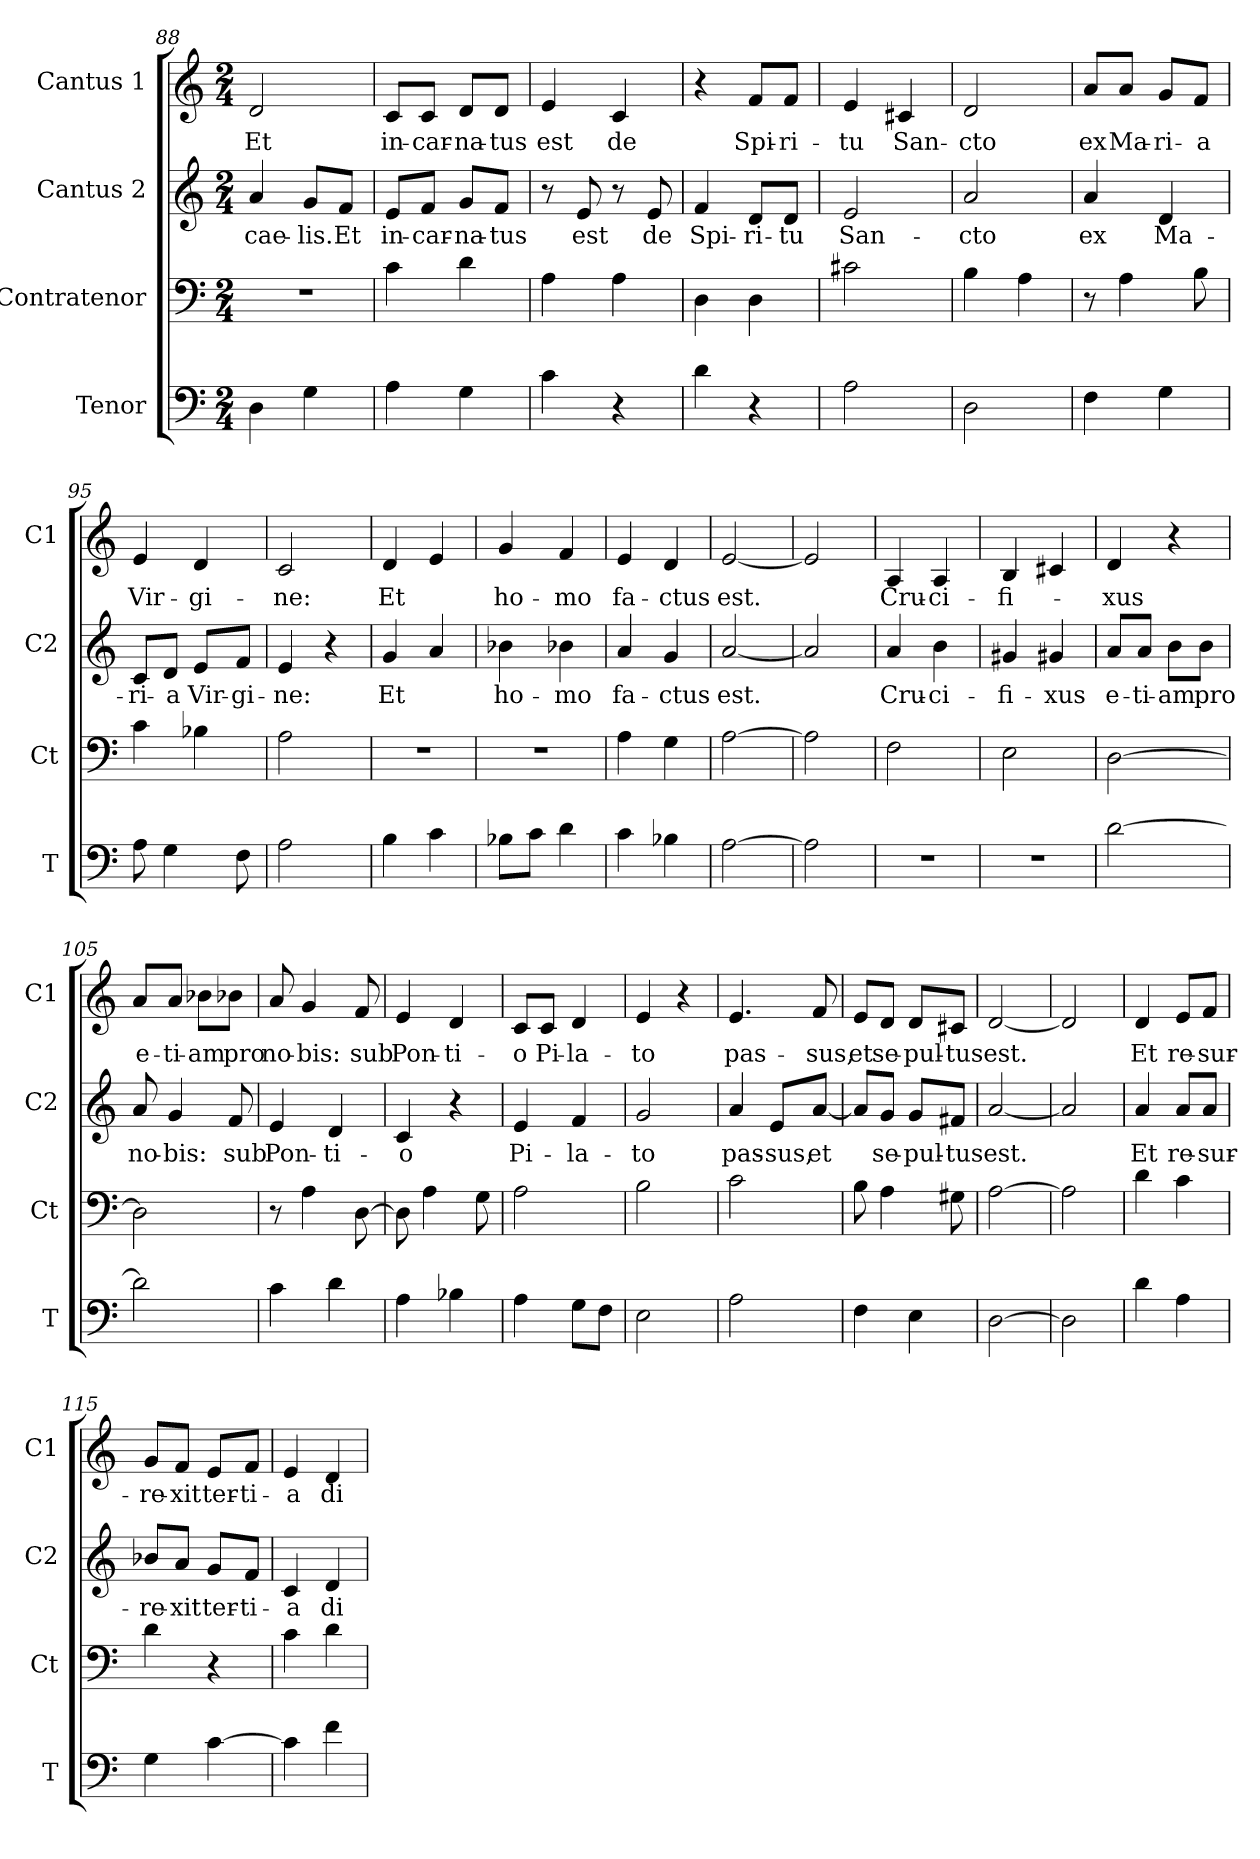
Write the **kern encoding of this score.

**kern	**kern	**kern	**text	**kern	**text
*part4	*part3	*part2	*part2	*part1	*part1
*staff4	*staff3	*staff2	*staff2	*staff1	*staff1
*I"Tenor	*I"Contratenor	*I"Cantus 2	*	*I"Cantus 1	*
*I'T	*I'Ct	*I'C2	*	*I'C1	*
*clefF4	*clefF4	*clefG2	*	*clefG2	*
*k[]	*k[]	*k[]	*	*k[]	*
*C:	*C:	*C:	*	*C:	*
*M2/4	*M2/4	*M2/4	*	*M2/4	*
=88	=88	=88	=88	=88	=88
4D\	2r	4a/	cae-	2d/	Et
4G\	.	8g/L	-lis.	.	.
.	.	8f/J	Et	.	.
=89	=89	=89	=89	=89	=89
4A\	4c\	8e/L	in-	8c/L	in-
.	.	8f/J	-car-	8c/J	-car-
4G\	4d\	8g/L	-na-	8d/L	-na-
.	.	8f/J	-tus	8d/J	-tus
!!LO:LB:g=z
=90	=90	=90	=90	=90	=90
4c\	4A\	8r	.	4e/	est
.	.	8e/	est	.	.
4r	4A\	8r	.	4c/	de
.	.	8e/	de	.	.
=91	=91	=91	=91	=91	=91
4d\	4D\	4f/	Spi-	4r	.
4r	4D\	8d/L	-ri-	8f/L	Spi-
.	.	8d/J	-tu	8f/J	-ri-
=92	=92	=92	=92	=92	=92
2A\	2c#X\	2e/	San-	4e/	-tu
.	.	.	.	4c#X/	San-
=93	=93	=93	=93	=93	=93
2D\	4B\	2a/	-cto	2d/	-cto
.	4A\	.	.	.	.
=94	=94	=94	=94	=94	=94
4F\	8r	4a/	ex	8a/L	ex
.	4A\	.	.	8a/J	Ma-
4G\	.	4d/	Ma-	8g/L	-ri-
.	8B\	.	.	8f/J	-a
=95	=95	=95	=95	=95	=95
8A\	4c\	8c/L	-ri-	4e/	Vir-
4G\	.	8d/J	-a	.	.
.	4B-X\	8e/L	Vir-	4d/	-gi-
8F\	.	8f/J	-gi-	.	.
=96	=96	=96	=96	=96	=96
2A\	2A\	4e/	-ne:	2c/	-ne:
.	.	4r	.	.	.
=97	=97	=97	=97	=97	=97
4B\	2r	4g/	Et	4d/	Et
4c\	.	4a/	.	4e/	.
=98	=98	=98	=98	=98	=98
8B-X\L	2r	4b-X\	ho-	4g/	ho-
8c\J	.	.	.	.	.
4d\	.	4b-X\	-mo	4f/	-mo
=99	=99	=99	=99	=99	=99
4c\	4A\	4a/	fa-	4e/	fa-
4B-X\	4G\	4g/	-ctus	4d/	-ctus
!!LO:PB:g=z
=100	=100	=100	=100	=100	=100
[2A\	[2A\	[2a/	est.	[2e/	est.
=101	=101	=101	=101	=101	=101
2A\]	2A\]	2a/]	.	2e/]	.
=102	=102	=102	=102	=102	=102
2r	2F\	4a/	Cru-	4A/	Cru-
.	.	4b\	-ci-	4A/	-ci-
=103	=103	=103	=103	=103	=103
2r	2E\	4g#X/	-fi-	4B/	-fi-
.	.	4g#X/	-xus	4c#X/	.
=104	=104	=104	=104	=104	=104
[2d\	[2D\	8a/L	e-	4d/	-xus
.	.	8a/J	-ti-	.	.
.	.	8b\L	-am	4r	.
.	.	8b\J	pro	.	.
=105	=105	=105	=105	=105	=105
2d\]	2D\]	8a/	no-	8a/L	e-
.	.	4g/	-bis:	8a/J	-ti-
.	.	.	.	8b-X\L	-am
.	.	8f/	sub	8b-X\J	pro
=106	=106	=106	=106	=106	=106
4c\	8r	4e/	Pon-	8a/	no-
.	4A\	.	.	4g/	-bis:
4d\	.	4d/	-ti-	.	.
.	[8D\	.	.	8f/	sub
=107	=107	=107	=107	=107	=107
4A\	8D\]	4c/	-o	4e/	Pon-
.	4A\	.	.	.	.
4B-X\	.	4r	.	4d/	-ti-
.	8G\	.	.	.	.
=108	=108	=108	=108	=108	=108
4A\	2A\	4e/	Pi-	8c/L	-o
.	.	.	.	8c/J	Pi-
8G\L	.	4f/	-la-	4d/	-la-
8F\J	.	.	.	.	.
!!LO:LB:g=z
=109	=109	=109	=109	=109	=109
2E\	2B\	2g/	-to	4e/	-to
.	.	.	.	4r	.
=110	=110	=110	=110	=110	=110
2A\	2c\	4a/	pas-	4.e/	pas-
.	.	8e/L	-sus,	.	.
.	.	[8a/J	et	8f/	-sus,
=111	=111	=111	=111	=111	=111
4F\	8B\	8a/L]	.	8e/L	et
.	4A\	8g/J	se-	8d/J	se-
4E\	.	8g/L	-pul-	8d/L	-pul-
.	8G#X\	8f#X/J	-tus	8c#X/J	-tus
=112	=112	=112	=112	=112	=112
[2D\	[2A\	[2a/	est.	[2d/	est.
=113	=113	=113	=113	=113	=113
2D\]	2A\]	2a/]	.	2d/]	.
=114	=114	=114	=114	=114	=114
4d\	4d\	4a/	Et	4d/	Et
4A\	4c\	8a/L	re-	8e/L	re-
.	.	8a/J	-sur-	8f/J	-sur-
=115	=115	=115	=115	=115	=115
4G\	4d\	8b-X/L	-re-	8g/L	-re-
.	.	8a/J	-xit	8f/J	-xit
[4c\	4r	8g/L	ter-	8e/L	ter-
.	.	8f/J	-ti-	8f/J	-ti-
=116	=116	=116	=116	=116	=116
4c\]	4c\	4c/	-a	4e/	-a
4f\	4d\	4d/	di-	4d/	di-
=	=	=	=	=	=
*-	*-	*-	*-	*-	*-
